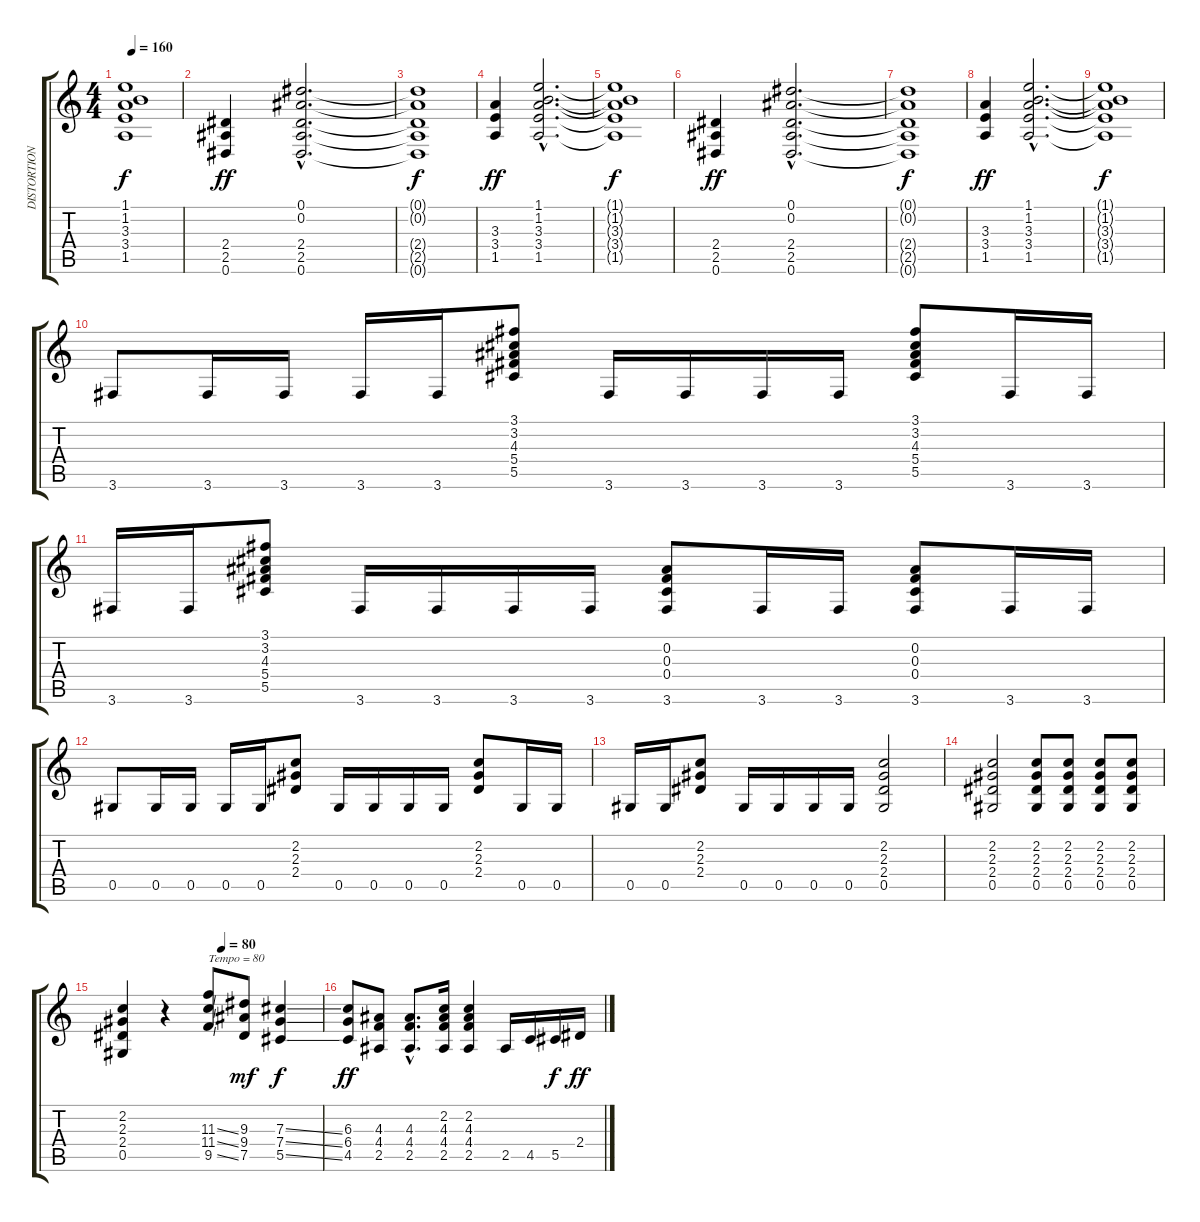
\track ("DISTORTION GUITAR" "DISTORTION") {instrument distortionguitar}
\staff {score tabs}
\tuning (Eb4 Bb3 Gb3 Db3 Ab2 Eb2) {hide}
\ts (4 4)
\tempo 160
\clef g2
\ks c
(1.1{t} 1.2{t} 3.3{t} 3.4{t} 1.5{t}).1{dy f} |
(2.4 2.5 0.6).4{dy ff} (0.1{hac} 0.2{hac} 2.4{hac} 2.5{hac} 0.6{hac}).2{d} |
(0.1{t} 0.2{t} 2.4{t} 2.5{t} 0.6{t}).1{dy f} |
(3.3 3.4 1.5).4{dy ff} (1.1{hac} 1.2{hac} 3.3{hac} 3.4{hac} 1.5{hac}).2{d} |
(1.1{t} 1.2{t} 3.3{t} 3.4{t} 1.5{t}).1{dy f} |
(2.4 2.5 0.6).4{dy ff} (0.1{hac} 0.2{hac} 2.4{hac} 2.5{hac} 0.6{hac}).2{d} |
(0.1{t} 0.2{t} 2.4{t} 2.5{t} 0.6{t}).1{dy f} |
(3.3 3.4 1.5).4{dy ff} (1.1{hac} 1.2{hac} 3.3{hac} 3.4{hac} 1.5{hac}).2{d} |
(1.1{t} 1.2{t} 3.3{t} 3.4{t} 1.5{t}).1{dy f} |
3.6.8 3.6.16 3.6.16 3.6.16 3.6.16 (3.1 3.2 4.3 5.4 5.5).8 3.6.16 3.6.16 3.6.16 3.6.16 (3.1 3.2 4.3 5.4 5.5).8 3.6.16 3.6.16 |
3.6.16 3.6.16 (3.1 3.2 4.3 5.4 5.5).8 3.6.16 3.6.16 3.6.16 3.6.16 (0.2 0.3 0.4 3.6).8 3.6.16 3.6.16 (0.2 0.3 0.4 3.6).8 3.6.16 3.6.16 |
0.5.8 0.5.16 0.5.16 0.5.16 0.5.16 (2.2 2.3 2.4).8 0.5.16 0.5.16 0.5.16 0.5.16 (2.2 2.3 2.4).8 0.5.16 0.5.16 |
0.5.16 0.5.16 (2.2 2.3 2.4).8 0.5.16 0.5.16 0.5.16 0.5.16 (2.2 2.3 2.4 0.5).2 |
(2.2 2.3 2.4 0.5).2 (2.2 2.3 2.4 0.5).8 (2.2 2.3 2.4 0.5).8 (2.2 2.3 2.4 0.5).8 (2.2 2.3 2.4 0.5).8 |
\tempo (80 0.5)
(2.2 2.3 2.4 0.5).4 r.4 (11.3{ss} 11.4{ss} 9.5{ss}).8{txt "Tempo = 80"} (9.3 9.4 7.5).8{dy mf} (7.3{ss} 7.4{ss} 5.5{ss}).4{dy f} |
(6.3 6.4 4.5).8{dy ff} (4.3 4.4 2.5).8 (4.3{hac} 4.4{hac} 2.5{hac}).8{d} (2.2 4.3 4.4 2.5).16 (2.2 4.3 4.4 2.5).4 2.5.16 4.5.16 5.5.16{dy f} 2.4.16{dy ff}
